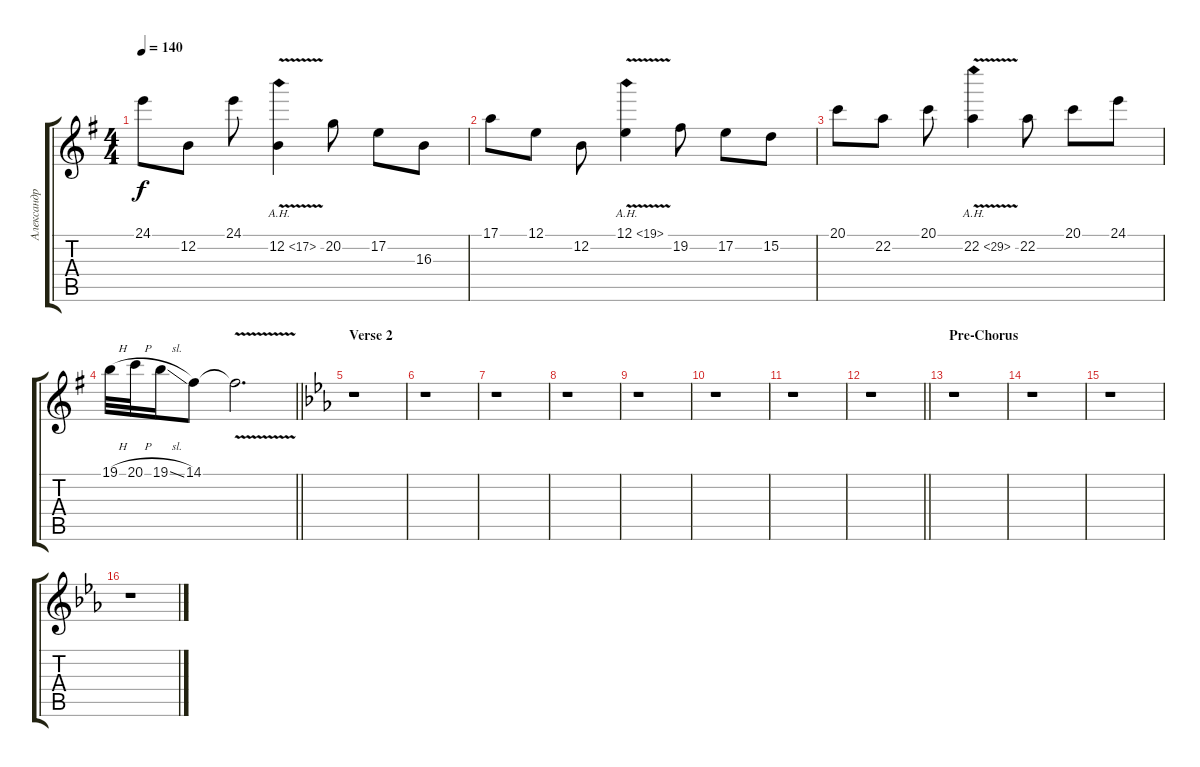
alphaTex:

\track ("Александр Андрюхин" "Александр ") {instrument lead5charang}
\staff {score tabs}
\tuning (E4 B3 G3 D3 A2 E2) {hide}
\ts (4 4)
\tempo 140
\clef g2
\ks g
24.1.8{dy f} 12.2.8 24.1.8 12.2{ah 5 v}.4 20.2.8 17.2.8 16.3.8 |
17.1.8 12.1.8 12.2.8 12.1{ah 7 v}.4 19.2.8 17.2.8 15.2.8 |
20.1.8 22.2.8 20.1.8 22.2{ah 7 v}.4 22.2.8 20.1.8 24.1.8 |
\barLineRight lightlight
19.1{h}.32 20.1{h}.32 19.1{sl}.16 14.1.8 14.1{v t}.2{d} |
\section ("" "Verse 2")
\ks eb
r.1 |
r.1 |
r.1 |
r.1 |
r.1 |
r.1 |
r.1 |
\barLineRight lightlight
r.1 |
\section ("" "Pre-Chorus")
r.1 |
r.1 |
r.1 |
r.1
